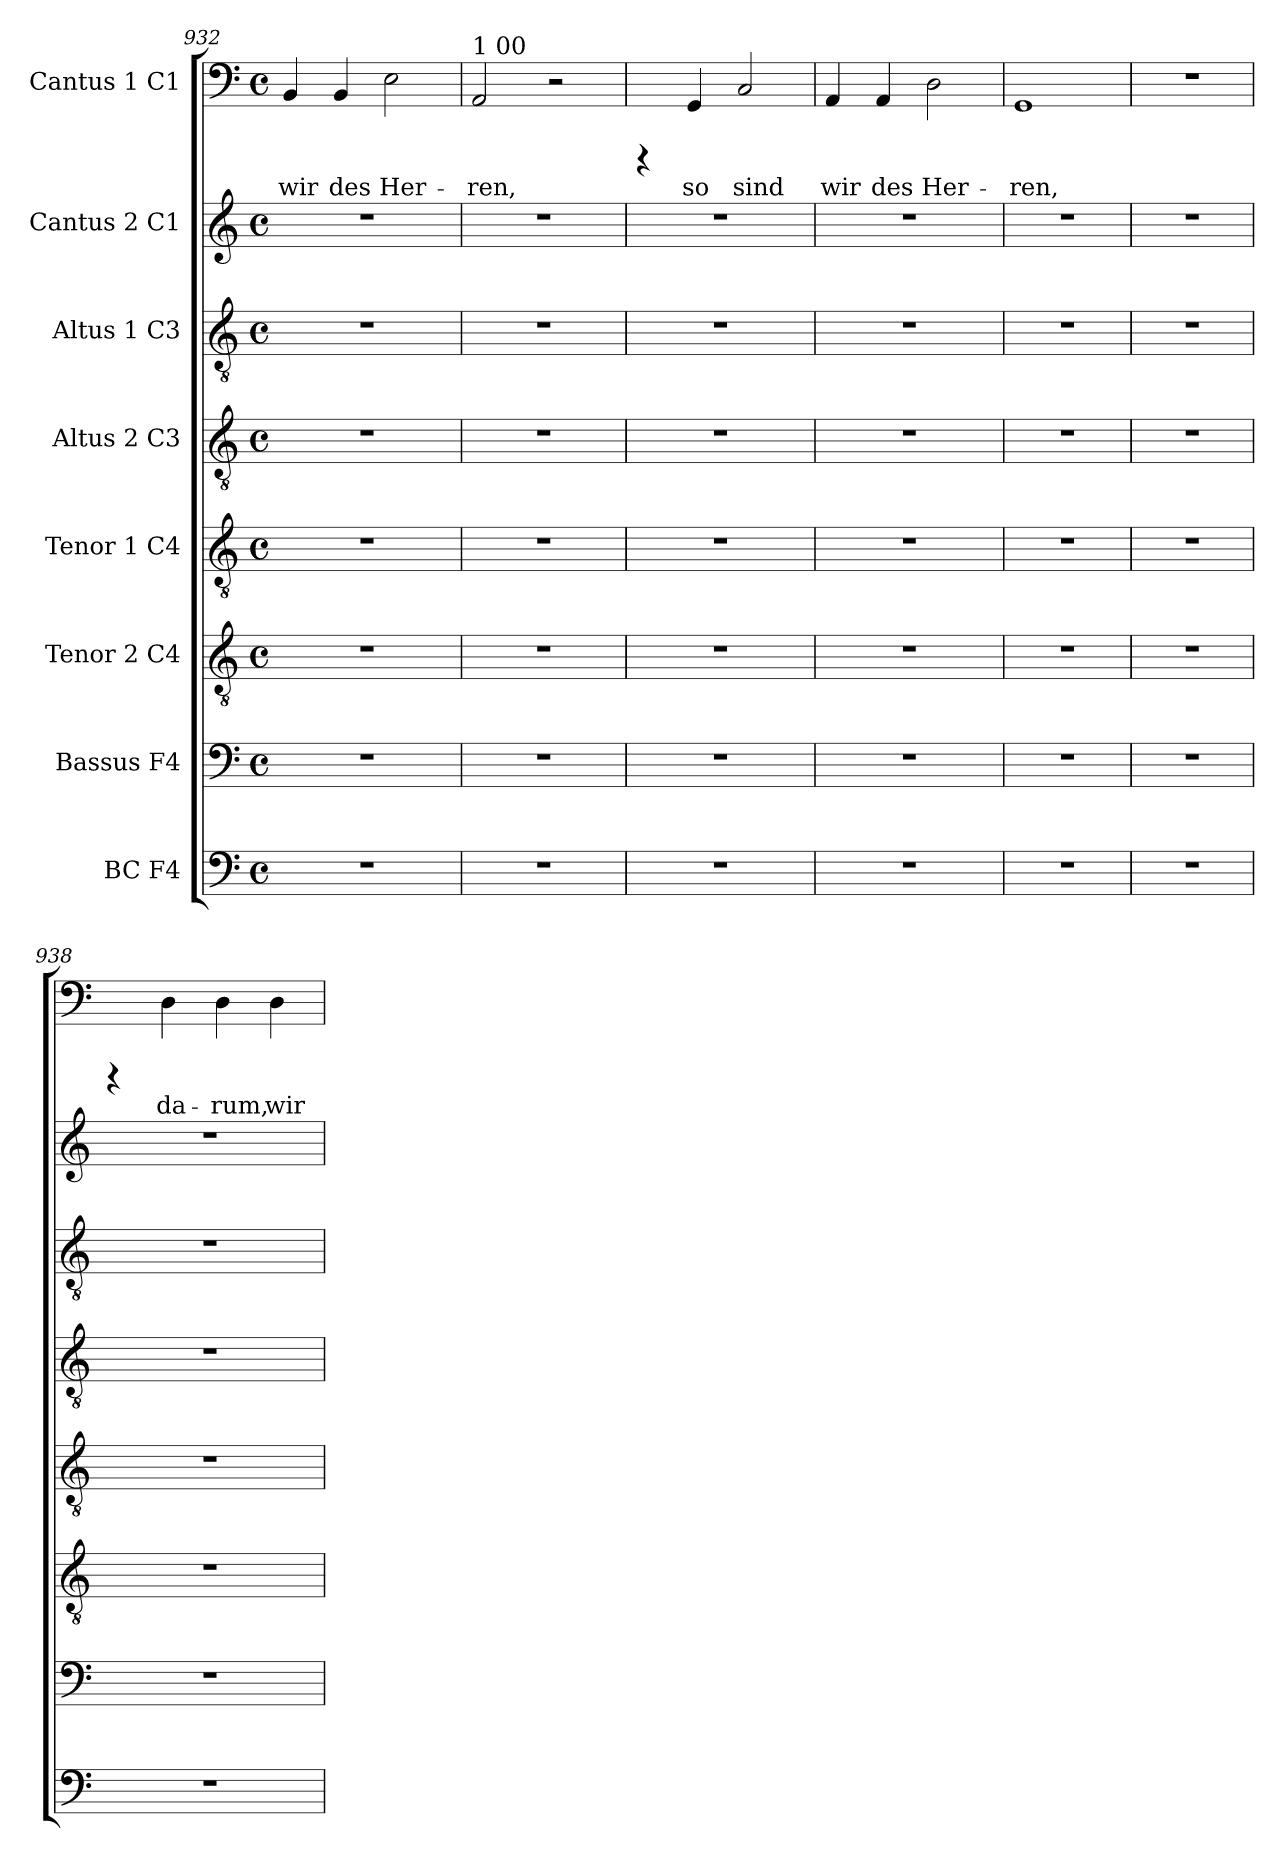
**kern	**kern	**kern	**kern	**kern	**kern	**kern	**kern	**text
*part8	*part7	*part6	*part5	*part4	*part3	*part2	*part1	*part1
*staff8	*staff7	*staff6	*staff5	*staff4	*staff3	*staff2	*staff1	*staff1
*I"BC  F4	*I"Bassus  F4	*I"Tenor 2  C4	*I"Tenor 1  C4	*I"Altus 2  C3	*I"Altus 1  C3	*I"Cantus 2  C1	*I"Cantus 1  C1	*
*clefF4	*clefF4	*clefGv2	*clefGv2	*clefGv2	*clefGv2	*clefG2	*clefF4	*
*k[]	*k[]	*k[]	*k[]	*k[]	*k[]	*k[]	*k[]	*
*C:	*C:	*C:	*C:	*C:	*C:	*C:	*C:	*
*M4/4	*M4/4	*M4/4	*M4/4	*M4/4	*M4/4	*M4/4	*M4/4	*
*met(c)	*met(c)	*met(c)	*met(c)	*met(c)	*met(c)	*met(c)	*met(c)	*
=932	=932	=932	=932	=932	=932	=932	=932	=932
!	!	!	!	!	!	!	!	!LO:LY:b:cj
1r	1r	1r	1r	1r	1r	1r	4BB/	wir
!	!	!	!	!	!	!	!	!LO:LY:b:cj
.	.	.	.	.	.	.	4BB/	des
!	!	!	!	!	!	!	!	!LO:LY:b:cj
.	.	.	.	.	.	.	2E\	Her-
!!LO:LB:g=z
=933	=933	=933	=933	=933	=933	=933	=933	=933
!	!	!	!	!	!	!	!LO:TX:a:t=1 00	!
!	!	!	!	!	!	!	!	!LO:LY:b:cj
1r	1r	1r	1r	1r	1r	1r	2AA/	-ren,
.	.	.	.	.	.	.	2r	.
=934	=934	=934	=934	=934	=934	=934	=934	=934
1r	1r	1r	1r	1r	1r	1r	4rCCC	.
!	!	!	!	!	!	!	!	!LO:LY:b:cj
.	.	.	.	.	.	.	4GG/	so
!	!	!	!	!	!	!	!	!LO:LY:b:cj
.	.	.	.	.	.	.	2C/	sind
=935	=935	=935	=935	=935	=935	=935	=935	=935
!	!	!	!	!	!	!	!	!LO:LY:b:cj
1r	1r	1r	1r	1r	1r	1r	4AA/	wir
!	!	!	!	!	!	!	!	!LO:LY:b:cj
.	.	.	.	.	.	.	4AA/	des
!	!	!	!	!	!	!	!	!LO:LY:b:cj
.	.	.	.	.	.	.	2D\	Her-
=936	=936	=936	=936	=936	=936	=936	=936	=936
!	!	!	!	!	!	!	!	!LO:LY:b:cj
1r	1r	1r	1r	1r	1r	1r	1GG	-ren,
=937	=937	=937	=937	=937	=937	=937	=937	=937
1r	1r	1r	1r	1r	1r	1r	1r	.
=938	=938	=938	=938	=938	=938	=938	=938	=938
1r	1r	1r	1r	1r	1r	1r	4rCCC	.
!	!	!	!	!	!	!	!	!LO:LY:b:cj
.	.	.	.	.	.	.	4D\	da-
!	!	!	!	!	!	!	!	!LO:LY:b:cj
.	.	.	.	.	.	.	4D\	-rum,
!	!	!	!	!	!	!	!	!LO:LY:b:cj
.	.	.	.	.	.	.	4D\	wir
=	=	=	=	=	=	=	=	=
*-	*-	*-	*-	*-	*-	*-	*-	*-
